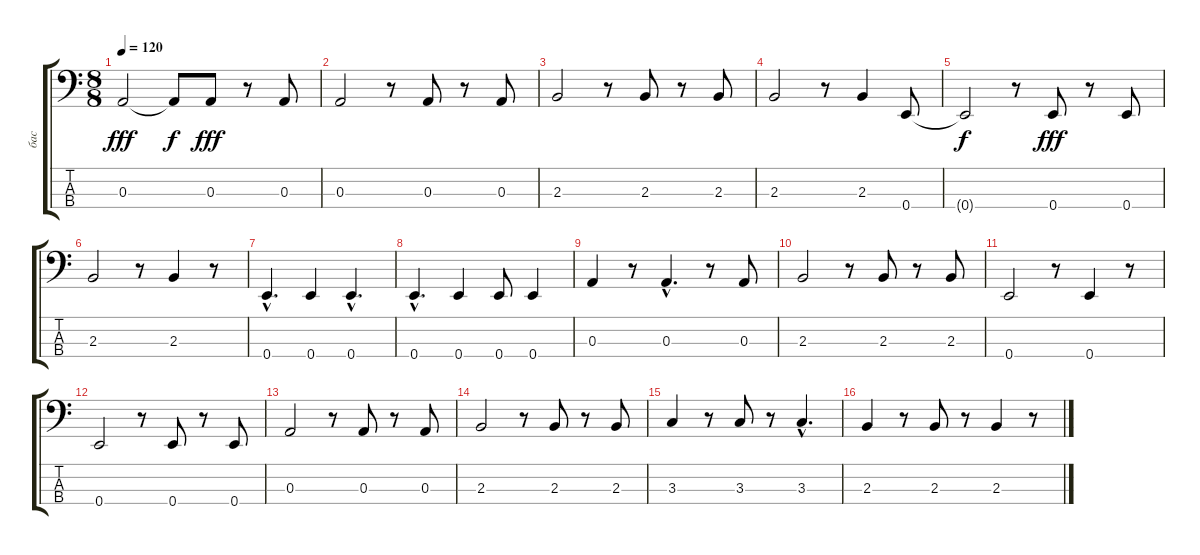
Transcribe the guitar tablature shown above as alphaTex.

\track ("бас" "бас") {instrument fretlessbass}
\staff {score tabs}
\tuning (G2 D2 A1 E1) {hide}
\ts (8 8)
\tempo 120
\clef f4
\ks c
0.3.2{dy fff} 0.3{t}.8{dy f} 0.3.8{dy fff} r.8 0.3.8 |
0.3.2 r.8 0.3.8 r.8 0.3.8 |
2.3.2 r.8 2.3.8 r.8 2.3.8 |
2.3.2 r.8 2.3.4 0.4.8 |
0.4{t}.2{dy f} r.8 0.4.8{dy fff} r.8 0.4.8 |
2.3.2 r.8 2.3.4 r.8 |
0.4{hac}.4{d} 0.4.4 0.4{hac}.4{d} |
0.4{hac}.4{d} 0.4.4 0.4.8 0.4.4 |
0.3.4 r.8 0.3{hac}.4{d} r.8 0.3.8 |
2.3.2 r.8 2.3.8 r.8 2.3.8 |
0.4.2 r.8 0.4.4 r.8 |
0.4.2 r.8 0.4.8 r.8 0.4.8 |
0.3.2 r.8 0.3.8 r.8 0.3.8 |
2.3.2 r.8 2.3.8 r.8 2.3.8 |
3.3.4 r.8 3.3.8 r.8 3.3{hac}.4{d} |
2.3.4 r.8 2.3.8 r.8 2.3.4 r.8
